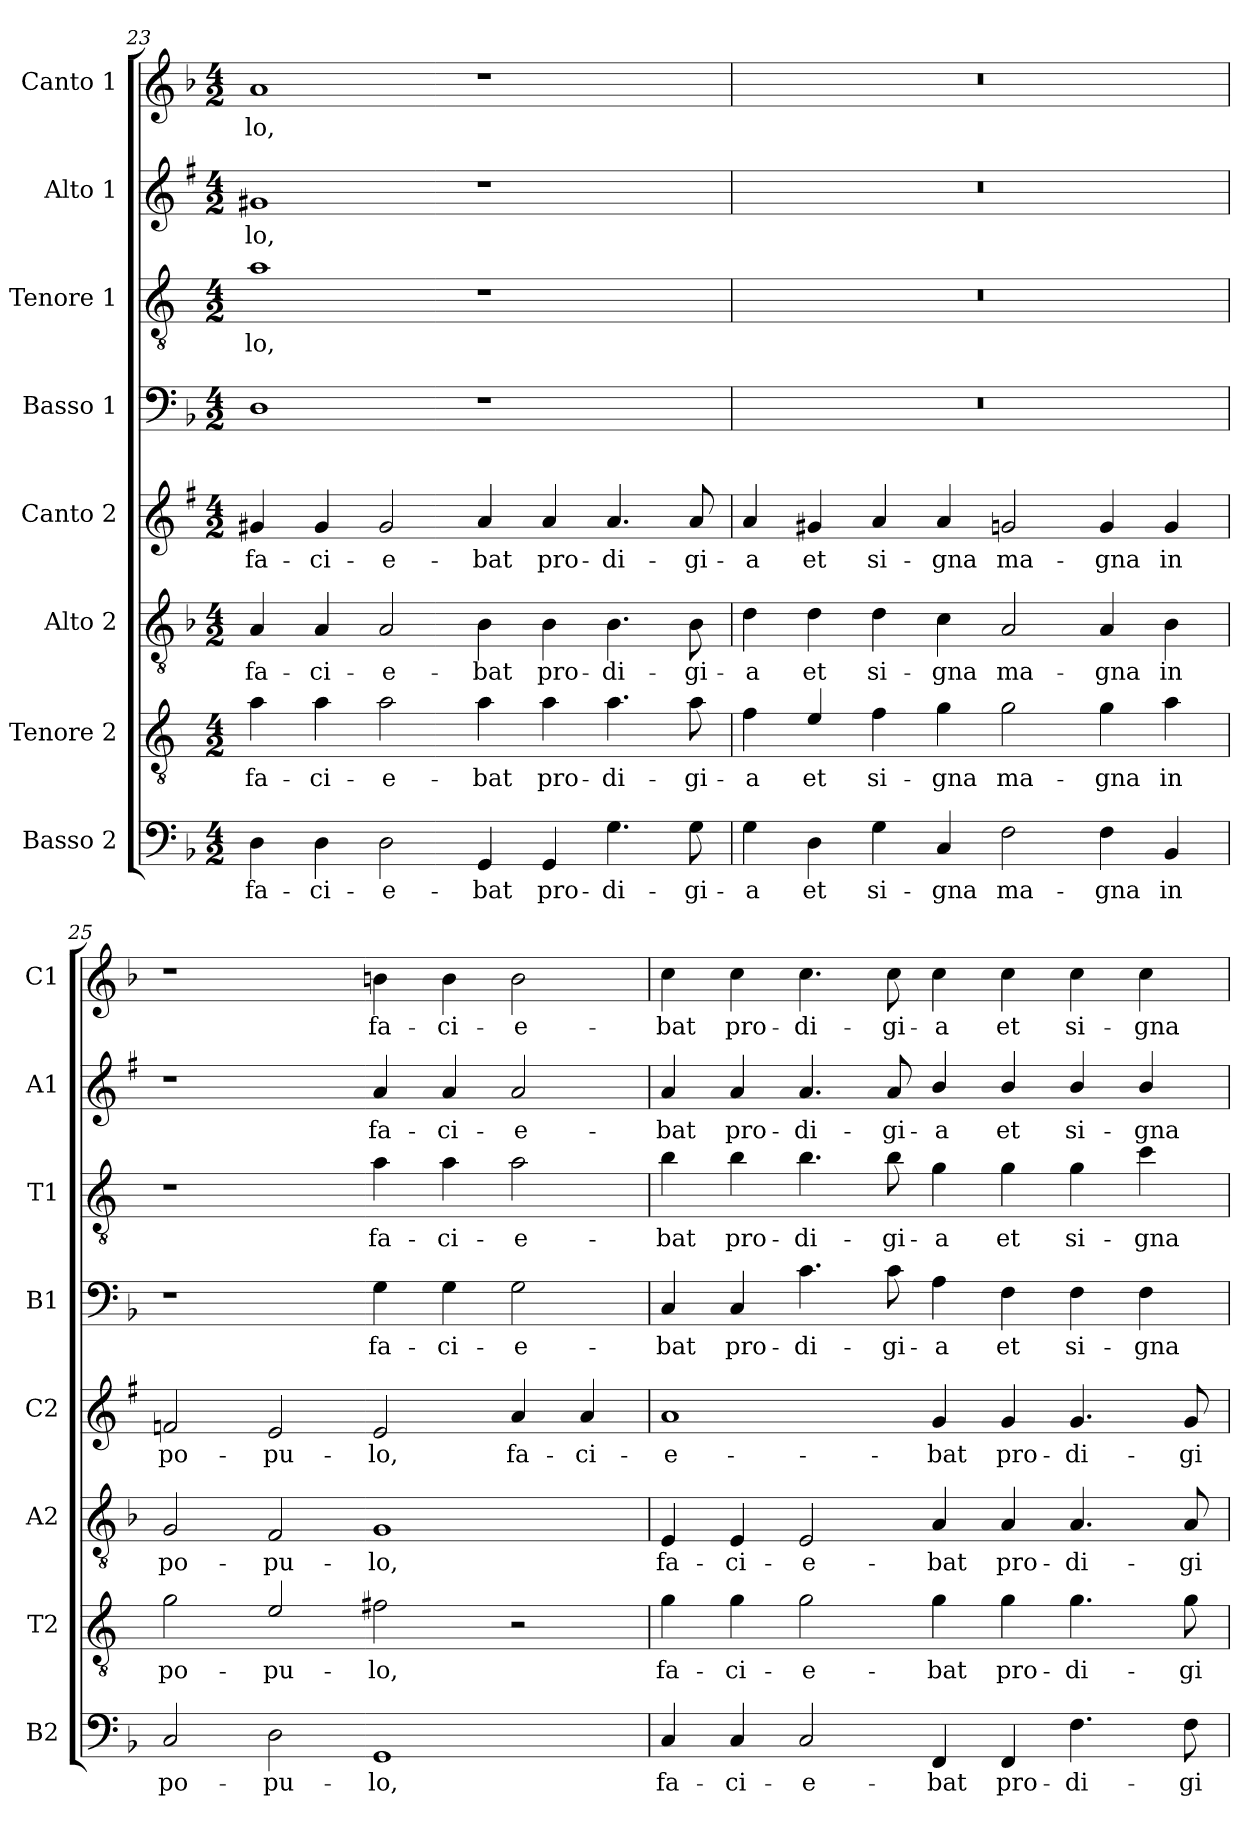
**kern	**text	**kern	**text	**kern	**text	**kern	**text	**kern	**text	**kern	**text	**kern	**text	**kern	**text
*part8	*part8	*part7	*part7	*part6	*part6	*part5	*part5	*part4	*part4	*part3	*part3	*part2	*part2	*part1	*part1
*staff8	*staff8	*staff7	*staff7	*staff6	*staff6	*staff5	*staff5	*staff4	*staff4	*staff3	*staff3	*staff2	*staff2	*staff1	*staff1
*I"Basso 2	*	*I"Tenore 2	*	*I"Alto 2	*	*I"Canto 2	*	*I"Basso 1	*	*I"Tenore 1	*	*I"Alto 1	*	*I"Canto 1	*
*I'B2	*	*I'T2	*	*I'A2	*	*I'C2	*	*I'B1	*	*I'T1	*	*I'A1	*	*I'C1	*
*clefF4	*	*clefGv2	*	*clefGv2	*	*clefG2	*	*clefF4	*	*clefGv2	*	*clefG2	*	*clefG2	*
*	*	*ITrd4c7	*	*	*	*ITrd1c2	*	*	*	*ITrd4c7	*	*ITrd1c2	*	*	*
*k[b-]	*	*k[b-]	*	*k[b-]	*	*k[b-]	*	*k[b-]	*	*k[b-]	*	*k[b-]	*	*k[b-]	*
*F:	*	*F:	*	*F:	*	*F:	*	*F:	*	*F:	*	*F:	*	*F:	*
*M4/2	*	*M4/2	*	*M4/2	*	*M4/2	*	*M4/2	*	*M4/2	*	*M4/2	*	*M4/2	*
=23	=23	=23	=23	=23	=23	=23	=23	=23	=23	=23	=23	=23	=23	=23	=23
!	!LO:LY:b	!	!LO:LY:b	!	!LO:LY:b	!	!LO:LY:b	!	!	!	!LO:LY:b	!	!LO:LY:b	!	!LO:LY:b
4D\	fa-	4d\	fa-	4A/	fa-	4f#X/	fa-	1D	.	1d	-lo,	1f#X	-lo,	1a	-lo,
!	!LO:LY:b	!	!LO:LY:b	!	!LO:LY:b	!	!LO:LY:b	!	!	!	!	!	!	!	!
4D\	-ci-	4d\	-ci-	4A/	-ci-	4f#/	-ci-	.	.	.	.	.	.	.	.
!	!LO:LY:b	!	!LO:LY:b	!	!LO:LY:b	!	!LO:LY:b	!	!	!	!	!	!	!	!
2D\	-e-	2d\	-e-	2A/	-e-	2f#/	-e-	.	.	.	.	.	.	.	.
!	!LO:LY:b	!	!LO:LY:b	!	!LO:LY:b	!	!LO:LY:b	!	!	!	!	!	!	!	!
4GG/	-bat	4d\	-bat	4B-\	-bat	4g/	-bat	1r	.	1r	.	1r	.	1r	.
!	!LO:LY:b	!	!LO:LY:b	!	!LO:LY:b	!	!LO:LY:b	!	!	!	!	!	!	!	!
4GG/	pro-	4d\	pro-	4B-\	pro-	4g/	pro-	.	.	.	.	.	.	.	.
!	!LO:LY:b	!	!LO:LY:b	!	!LO:LY:b	!	!LO:LY:b	!	!	!	!	!	!	!	!
4.G\	-di-	4.d\	-di-	4.B-\	-di-	4.g/	-di-	.	.	.	.	.	.	.	.
!	!LO:LY:b	!	!LO:LY:b	!	!LO:LY:b	!	!LO:LY:b	!	!	!	!	!	!	!	!
8G\	-gi-	8d\	-gi-	8B-\	-gi-	8g/	-gi-	.	.	.	.	.	.	.	.
!!LO:LB:g=z
=24	=24	=24	=24	=24	=24	=24	=24	=24	=24	=24	=24	=24	=24	=24	=24
!	!LO:LY:b	!	!LO:LY:b	!	!LO:LY:b	!	!LO:LY:b	!	!	!	!	!	!	!	!
4G\	-a	4B-\	-a	4d\	-a	4g/	-a	0r	.	0r	.	0r	.	0r	.
!	!LO:LY:b	!	!LO:LY:b	!	!LO:LY:b	!	!LO:LY:b	!	!	!	!	!	!	!	!
4D\	et	4A/	et	4d\	et	4f#X/	et	.	.	.	.	.	.	.	.
!	!LO:LY:b	!	!LO:LY:b	!	!LO:LY:b	!	!LO:LY:b	!	!	!	!	!	!	!	!
4G\	si-	4B-\	si-	4d\	si-	4g/	si-	.	.	.	.	.	.	.	.
!	!LO:LY:b	!	!LO:LY:b	!	!LO:LY:b	!	!LO:LY:b	!	!	!	!	!	!	!	!
4C/	-gna	4c\	-gna	4c\	-gna	4g/	-gna	.	.	.	.	.	.	.	.
!	!LO:LY:b	!	!LO:LY:b	!	!LO:LY:b	!	!LO:LY:b	!	!	!	!	!	!	!	!
2F\	ma-	2c\	ma-	2A/	ma-	2fn/	ma-	.	.	.	.	.	.	.	.
!	!LO:LY:b	!	!LO:LY:b	!	!LO:LY:b	!	!LO:LY:b	!	!	!	!	!	!	!	!
4F\	-gna	4c\	-gna	4A/	-gna	4f/	-gna	.	.	.	.	.	.	.	.
!	!LO:LY:b	!	!LO:LY:b	!	!LO:LY:b	!	!LO:LY:b	!	!	!	!	!	!	!	!
4BB-/	in	4d\	in	4B-\	in	4f/	in	.	.	.	.	.	.	.	.
=25	=25	=25	=25	=25	=25	=25	=25	=25	=25	=25	=25	=25	=25	=25	=25
!	!LO:LY:b	!	!LO:LY:b	!	!LO:LY:b	!	!LO:LY:b	!	!	!	!	!	!	!	!
2C/	po-	2c\	po-	2G/	po-	2e-X/	po-	1r	.	1r	.	1r	.	1r	.
!	!LO:LY:b	!	!LO:LY:b	!	!LO:LY:b	!	!LO:LY:b	!	!	!	!	!	!	!	!
2D\	-pu-	2A/	-pu-	2F/	-pu-	2d/	-pu-	.	.	.	.	.	.	.	.
!	!LO:LY:b	!	!LO:LY:b	!	!LO:LY:b	!	!LO:LY:b	!	!LO:LY:b	!	!LO:LY:b	!	!LO:LY:b	!	!LO:LY:b
1GG	-lo,	2Bn\	-lo,	1G	-lo,	2d/	-lo,	4G\	-fa-	4d\	fa-	4g/	fa-	4bn\	fa-
!	!	!	!	!	!	!	!	!	!LO:LY:b	!	!LO:LY:b	!	!LO:LY:b	!	!LO:LY:b
.	.	.	.	.	.	.	.	4G\	-ci-	4d\	-ci-	4g/	-ci-	4b\	-ci-
!	!	!	!	!	!	!	!LO:LY:b	!	!LO:LY:b	!	!LO:LY:b	!	!LO:LY:b	!	!LO:LY:b
.	.	2r	.	.	.	4g/	fa-	2G\	-e-	2d\	-e-	2g/	-e-	2b\	-e-
!	!	!	!	!	!	!	!LO:LY:b	!	!	!	!	!	!	!	!
.	.	.	.	.	.	4g/	-ci-	.	.	.	.	.	.	.	.
=26	=26	=26	=26	=26	=26	=26	=26	=26	=26	=26	=26	=26	=26	=26	=26
!	!LO:LY:b	!	!LO:LY:b	!	!LO:LY:b	!	!LO:LY:b	!	!LO:LY:b	!	!LO:LY:b	!	!LO:LY:b	!	!LO:LY:b
4C/	fa-	4c\	fa-	4E/	fa-	1g	-e-	4C/	-bat	4e\	-bat	4g/	-bat	4cc\	-bat
!	!LO:LY:b	!	!LO:LY:b	!	!LO:LY:b	!	!	!	!LO:LY:b	!	!LO:LY:b	!	!LO:LY:b	!	!LO:LY:b
4C/	-ci-	4c\	-ci-	4E/	-ci-	.	.	4C/	pro-	4e\	pro-	4g/	pro-	4cc\	pro-
!	!LO:LY:b	!	!LO:LY:b	!	!LO:LY:b	!	!	!	!LO:LY:b	!	!LO:LY:b	!	!LO:LY:b	!	!LO:LY:b
2C/	-e-	2c\	-e-	2E/	-e-	.	.	4.c\	-di-	4.e\	-di-	4.g/	-di-	4.cc\	-di-
!	!	!	!	!	!	!	!	!	!LO:LY:b	!	!LO:LY:b	!	!LO:LY:b	!	!LO:LY:b
.	.	.	.	.	.	.	.	8c\	-gi-	8e\	-gi-	8g/	-gi-	8cc\	-gi-
!	!LO:LY:b	!	!LO:LY:b	!	!LO:LY:b	!	!LO:LY:b	!	!LO:LY:b	!	!LO:LY:b	!	!LO:LY:b	!	!LO:LY:b
4FF/	-bat	4c\	-bat	4A/	-bat	4f/	-bat	4A\	-a	4c\	-a	4a/	-a	4cc\	-a
!	!LO:LY:b	!	!LO:LY:b	!	!LO:LY:b	!	!LO:LY:b	!	!LO:LY:b	!	!LO:LY:b	!	!LO:LY:b	!	!LO:LY:b
4FF/	pro-	4c\	pro-	4A/	pro-	4f/	pro-	4F\	et	4c\	et	4a/	et	4cc\	et
!	!LO:LY:b	!	!LO:LY:b	!	!LO:LY:b	!	!LO:LY:b	!	!LO:LY:b	!	!LO:LY:b	!	!LO:LY:b	!	!LO:LY:b
4.F\	-di-	4.c\	-di-	4.A/	-di-	4.f/	-di-	4F\	si-	4c\	si-	4a/	si-	4cc\	si-
!	!	!	!	!	!	!	!	!	!LO:LY:b	!	!LO:LY:b	!	!LO:LY:b	!	!LO:LY:b
.	.	.	.	.	.	.	.	4F\	-gna	4f\	-gna	4a/	-gna	4cc\	-gna
!	!LO:LY:b	!	!LO:LY:b	!	!LO:LY:b	!	!LO:LY:b	!	!	!	!	!	!	!	!
8F\	-gi-	8c\	-gi-	8A/	-gi-	8f/	-gi-	.	.	.	.	.	.	.	.
=	=	=	=	=	=	=	=	=	=	=	=	=	=	=	=
*-	*-	*-	*-	*-	*-	*-	*-	*-	*-	*-	*-	*-	*-	*-	*-
